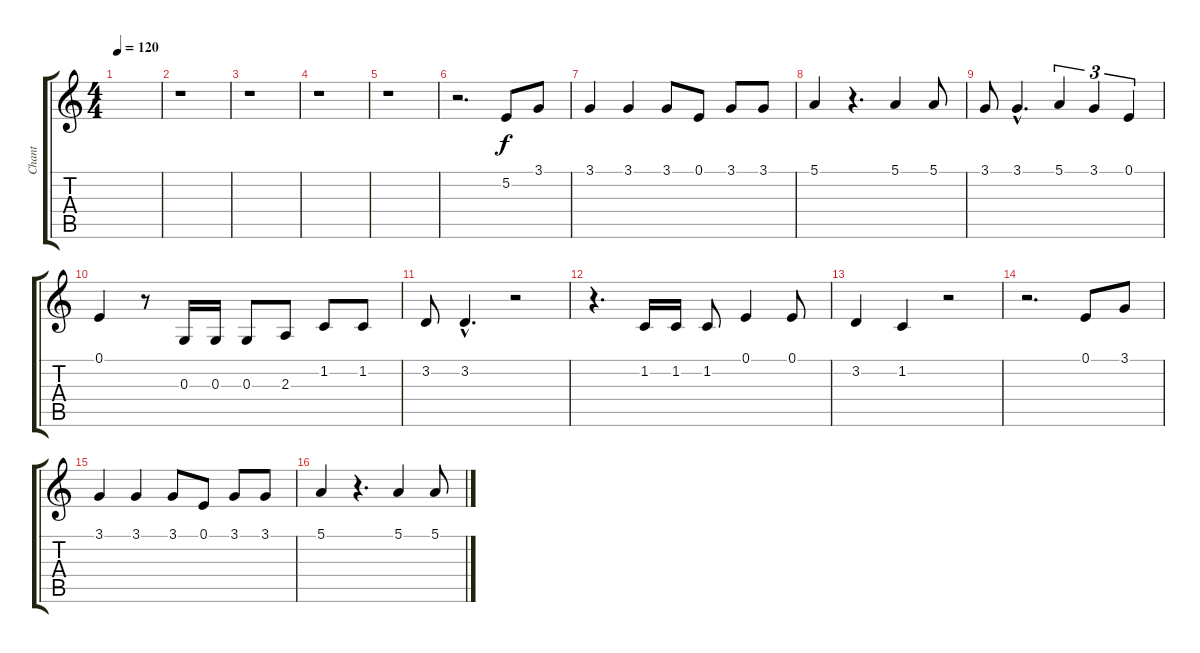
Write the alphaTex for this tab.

\track ("Chant" "Chant") {instrument tangoaccordion}
\staff {score tabs}
\tuning (E4 B3 G3 D3 A2 E2) {hide}
\ts (4 4)
\tempo 120
\clef g2
\ks c
|
r.1 |
r.1 |
r.1 |
r.1 |
r.2{d} 5.2.8 3.1.8 |
3.1.4 3.1.4 3.1.8 0.1.8 3.1.8 3.1.8 |
5.1.4 r.4{d} 5.1.4 5.1.8 |
3.1.8 3.1{hac}.4{d} 5.1.4{tu (3 2)} 3.1.4{tu (3 2)} 0.1.4{tu (3 2)} |
0.1.4 r.8 0.3.16 0.3.16 0.3.8 2.3.8 1.2.8 1.2.8 |
3.2.8 3.2{hac}.4{d} r.2 |
r.4{d} 1.2.16 1.2.16 1.2.8 0.1.4 0.1.8 |
3.2.4 1.2.4 r.2 |
r.2{d} 0.1.8 3.1.8 |
3.1.4 3.1.4 3.1.8 0.1.8 3.1.8 3.1.8 |
5.1.4 r.4{d} 5.1.4 5.1.8
